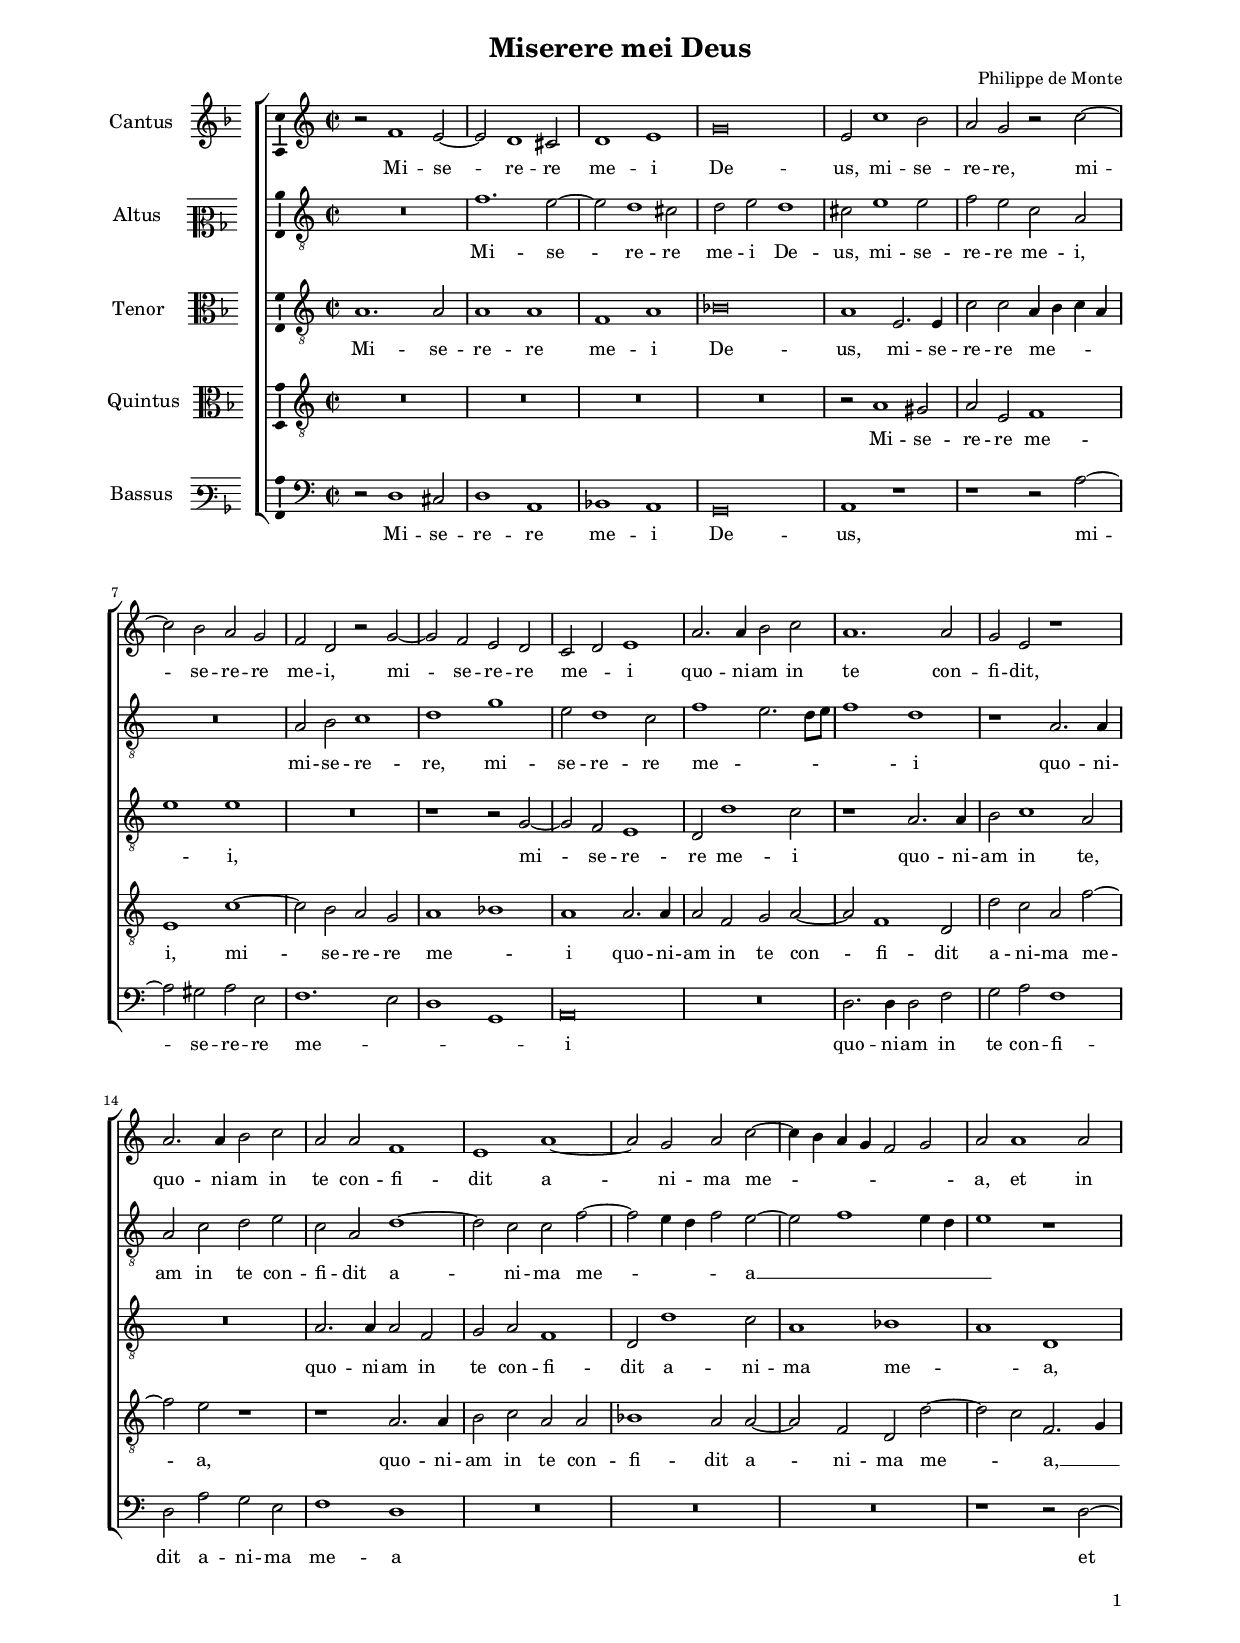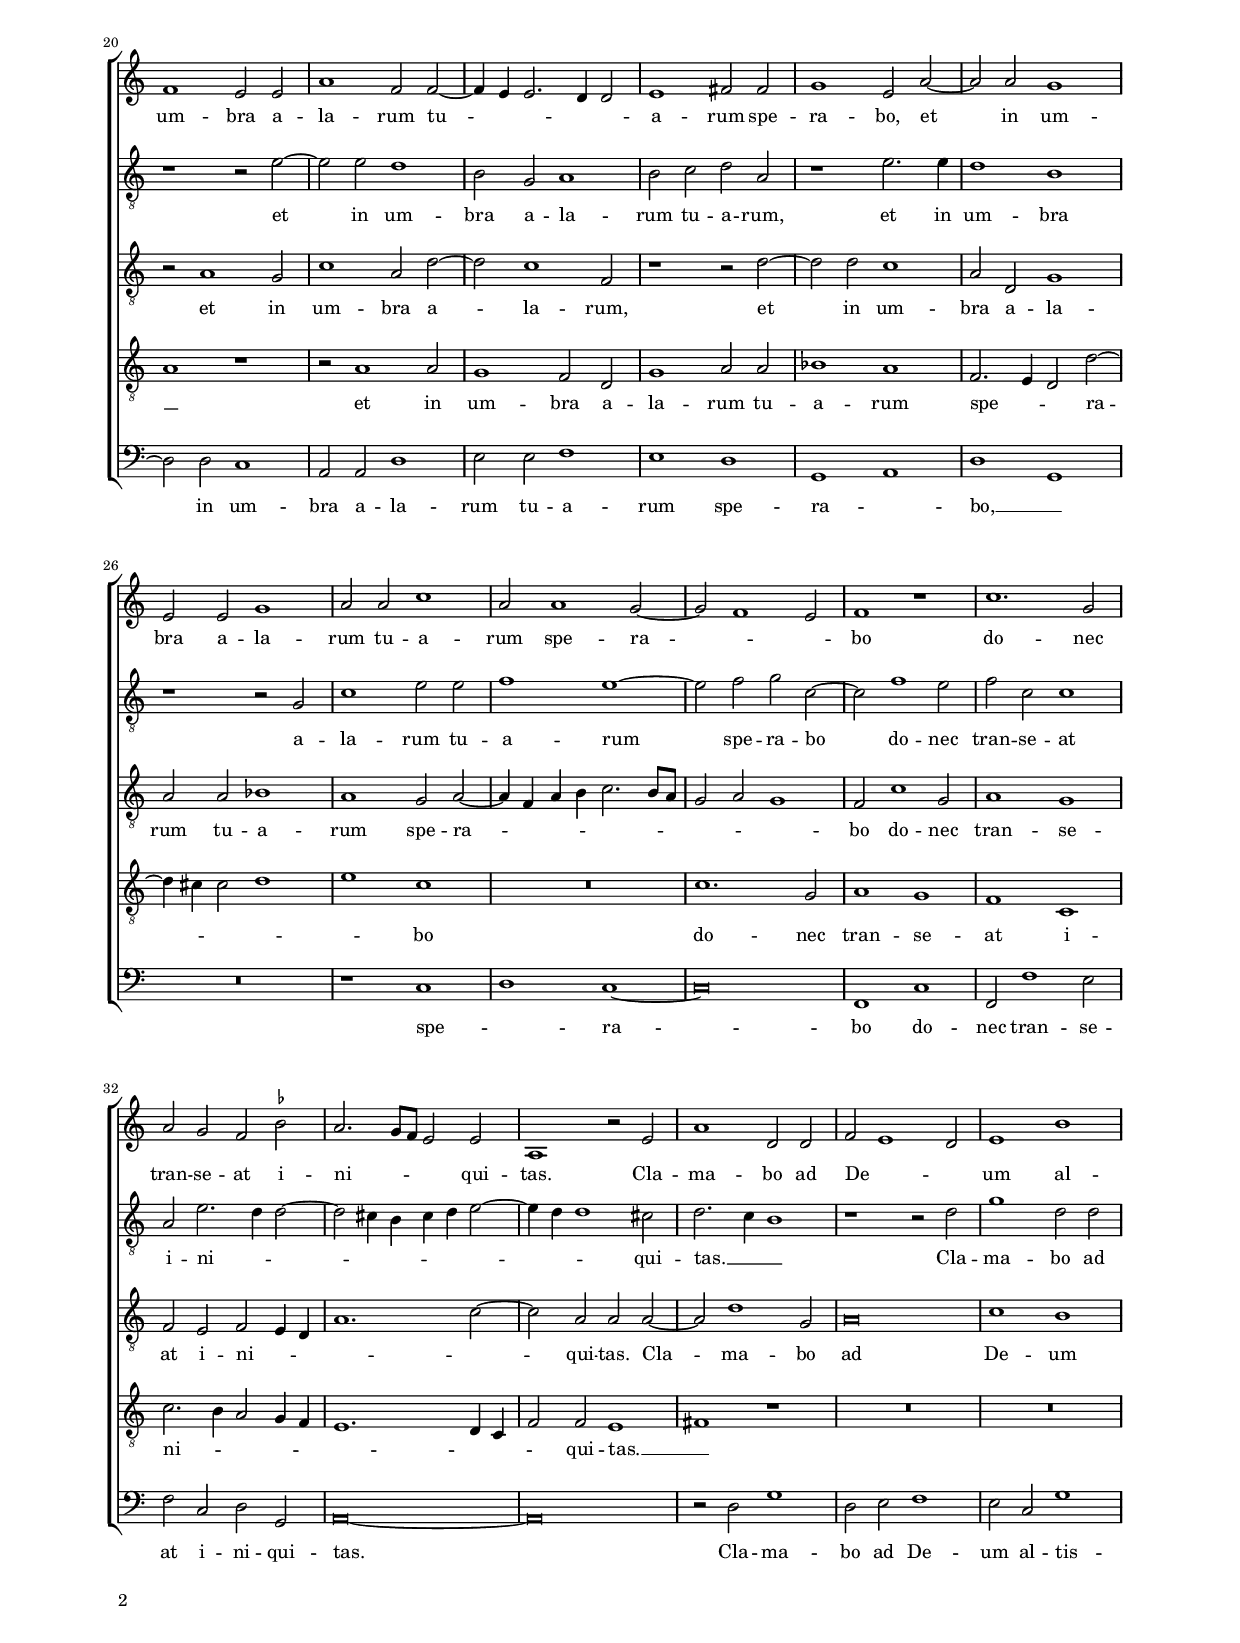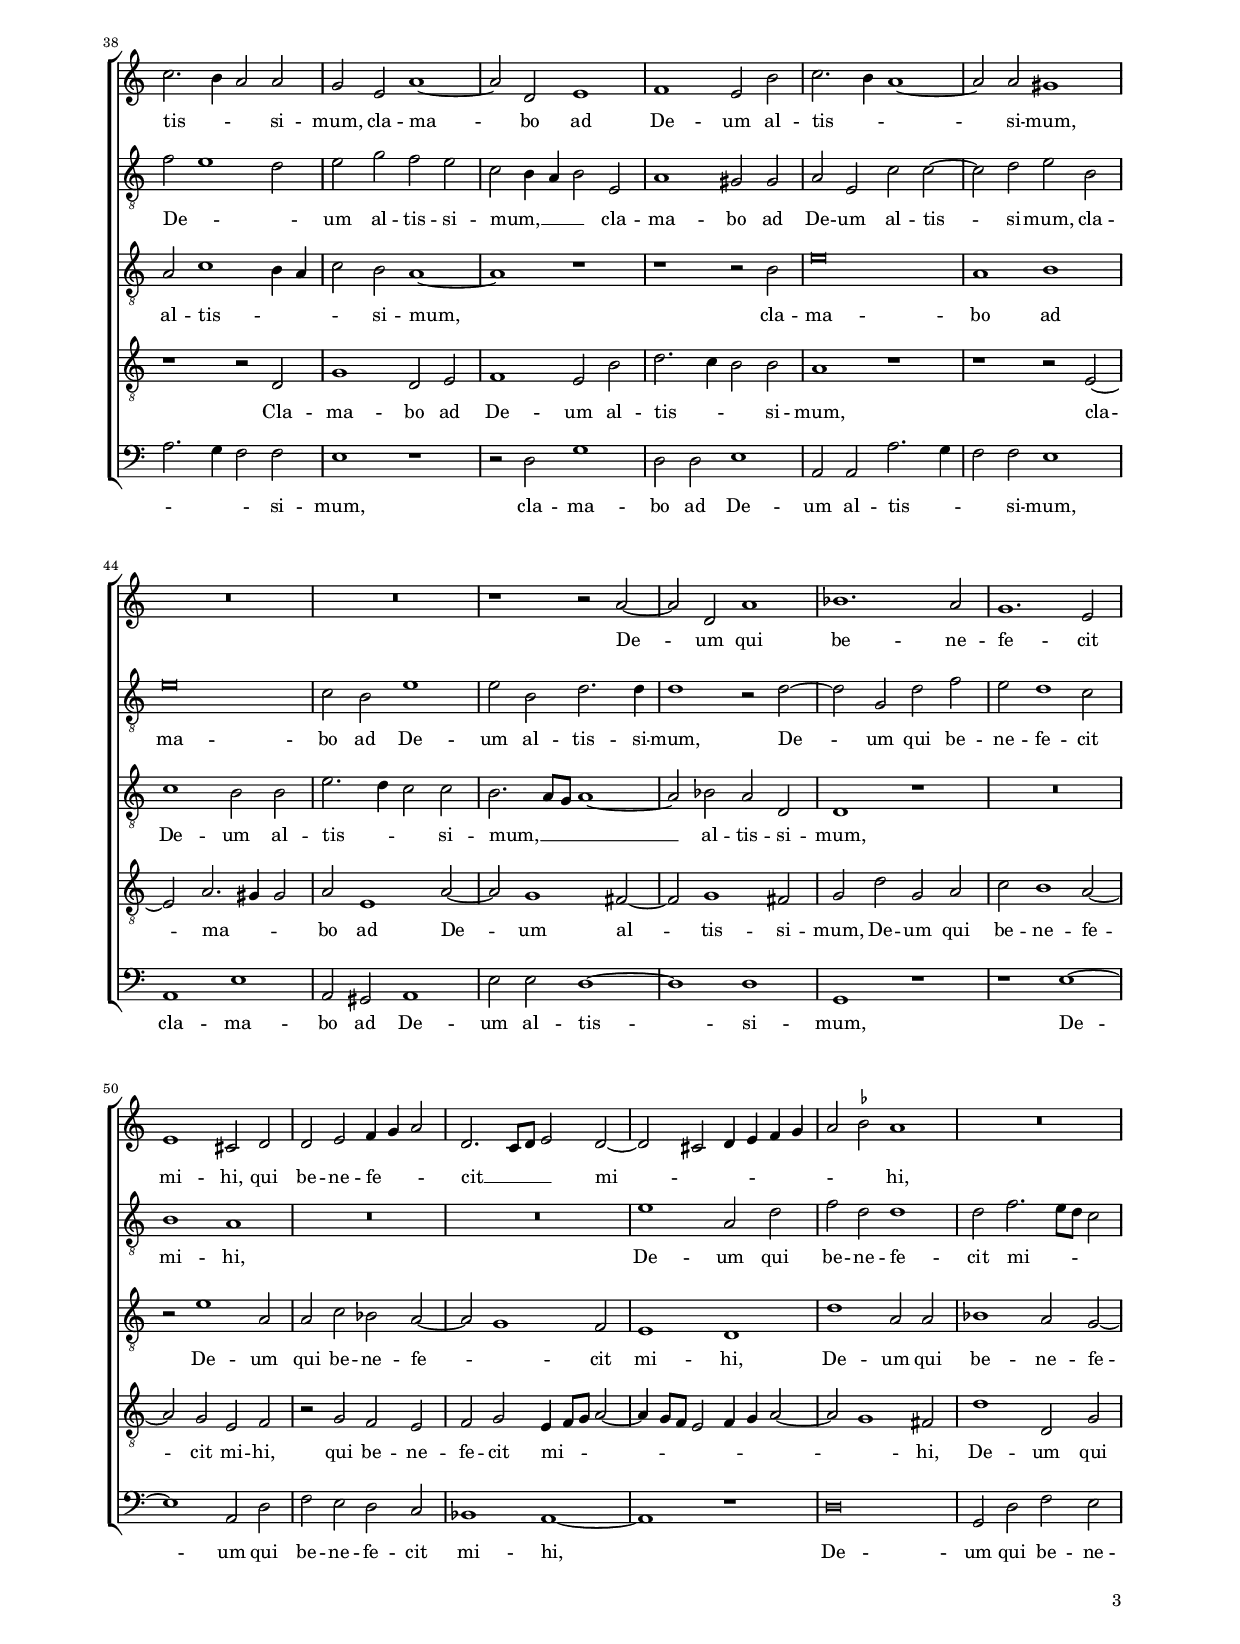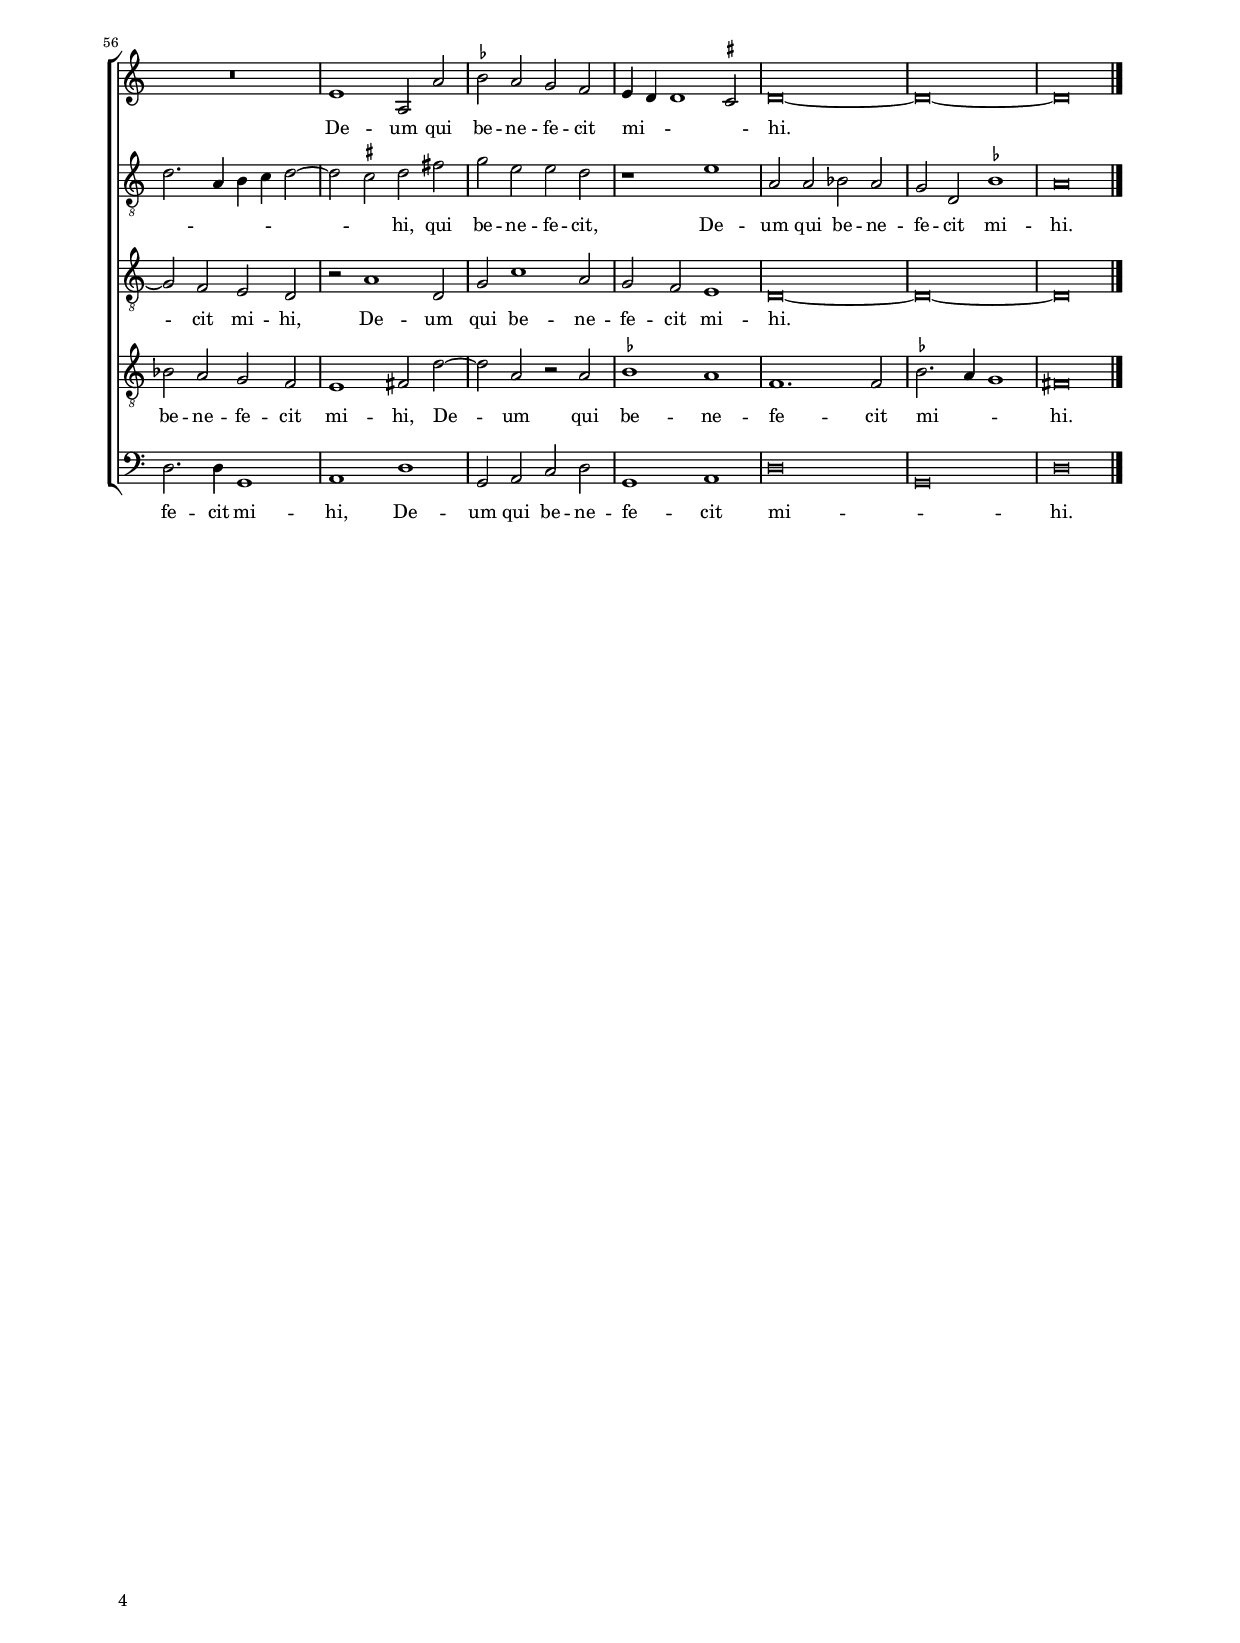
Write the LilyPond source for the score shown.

\header
{
  title="Miserere mei Deus"
  composer="Philippe de Monte"
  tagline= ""
}

\version "2.22.2"
\language deutsch
#(set-global-staff-size 15)
% #(set-default-paper-size "letter")
#(ly:set-option 'point-and-click #f)


\paper
	{
	top-margin = 1.8 \cm
	bottom-margin = 1.2 \cm
	left-margin = 2 \cm
	right-margin = 2 \cm
	ragged-bottom = ##f
	ragged-last-bottom = ##t
	print-page-number = ##f
	score-system-spacing = #'((basic-distance . 17) (minimum-distance . 14) (padding . 5) (strechability . 250))
	system-system-spacing = #'((basic-distance . 17) (minimum-distance . 14) (padding . 5) (strechability . 250))
    oddFooterMarkup=\markup   \fill-line { "" \fromproperty #'page:page-number-string }
    evenFooterMarkup=\markup  \fill-line { \fromproperty #'page:page-number-string "" }
    last-bottom-spacing = #'((basic-distance . 12) (minimum-distance . 7) (padding . 4))
%	systems-per-page = 3
%       page-count = 3
%	min-systems-per-page = 3
%	print-all-headers = ##t
%	print-first-page-number = ##t
%	first-page-number = 1
	}

	
global = {
	\key f \major
	\time 2/2 \set Score.measureLength = #(ly:make-moment 2/1)
    \skip 1*2*62 \bar "|."
	}

	ficta = { \once \set suggestAccidentals = ##t }

	forget = #(define-music-function (music) (ly:music?) #{
		\accidentalStyle forget
		$music
		\accidentalStyle default
		#})



incipitcantus = \markup { \score {
	{
	\set Staff.instrumentName = \markup { \fontsize #1 "Cantus" }
	\key f \major
	\clef violin
	s4 \bar ""
	}
	\layout  {
	raggedright = ##t
	indent = 1.6 \cm
	line-width = 2.2\cm
	\context { \Staff \remove Time_signature_engraver }
	\override Staff.Clef.Y-extent = #'(0 . 0)
	}} \hspace #1 }

      
incipitaltus = \markup { \score {
	{
	\set Staff.instrumentName = \markup { \fontsize #1 "Altus" }
	\key f \major
	\clef mezzosoprano
	s4 \bar ""
	}
	\layout  {
	raggedright = ##t
	indent = 1.6 \cm
	line-width = 2.2\cm
	\context { \Staff \remove Time_signature_engraver }
	\override Staff.Clef.Y-extent = #'(0 . 0)
	}} \hspace #1 }


incipittenor = \markup { \score {
	{
	\set Staff.instrumentName = \markup { \fontsize #1 "Tenor" }
	\key f \major
	\clef alto
	s4 \bar ""
	}
	\layout  {
	raggedright = ##t
	indent = 1.6 \cm
	line-width = 2.2\cm
	\context { \Staff \remove Time_signature_engraver }
	\override Staff.Clef.Y-extent = #'(0 . 0)
	}} \hspace #1 }
      
      
incipitquintus = \markup { \score {
	{
	\set Staff.instrumentName = \markup { \fontsize #1 "Quintus" }
	\key f \major
	\clef alto
	s4 \bar ""
	}
	\layout  {
	raggedright = ##t
	indent = 1.6 \cm
	line-width = 2.2\cm
	\context { \Staff \remove Time_signature_engraver }
	\override Staff.Clef.Y-extent = #'(0 . 0)
	}} \hspace #1 }
      
      
incipitbassus = \markup { \score {
	{
	\set Staff.instrumentName = \markup { \fontsize #1 "Bassus" }
	\key f \major
	\clef varbaritone
	s4 \bar ""
	}
	\layout  {
	raggedright = ##t
	indent = 1.6 \cm
	line-width = 2.2\cm
	\context { \Staff \remove Time_signature_engraver }
	\override Staff.Clef.Y-extent = #'(0 . 0)
	}} \hspace #1 }


cantus =  \relative c''
	{
	r2 b1 a2~
	a2 g1 fis2
	g1 a
	c\breve
%5
	a2 f'1 e2 |
	d2 c r f~
	f2 e d c
	b2 g r c~
	c2 b a g
%10
	f2 g a1 |
	d2. d4 e2 f
	d1. d2
	c2 a r1
	d2. d4 e2 f
%15
	d2 d b1 |
	a1 d~
	d2 c d f~
	f4 e d c b2 c
	d2 d1 d2
%20
	b1 a2 a |
	d1 b2 b~
	b4 a a2. g4 g2
	a1 h2 h
	c1 a2 d~
%25
	d2 d c1 |
	a2 a c1
	d2 d f1
	d2 d1 c2~
	c2 b1 a2
%30
	b1 r |
	f'1. c2
	d2 c b \ficta es
	d2. c8 b a2 a
	d,1 r2 a'
%35
	d1 g,2 g |
	b2 a1 g2
	a1 e'
	f2. e4 d2 d
	c2 a d1~
%40
	d2 g, a1 |
	b1 a2 e'
	f2. e4 d1~
	d2 d cis1
	R\breve
%45
	R\breve |
	r1 r2 d~
	d2 g, d'1
	es1. d2
	c1. a2
%50
	a1 fis2 g |
	g2 a b4 c d2
	g,2. f8 g a2 g~
	g2 fis g4 a b c
	d2 \ficta es d1
%55
	R\breve |
	R\breve
	a1 d,2 d'
	\ficta es2 d c b
	a4 g g1 \ficta fis2
%60
	g\breve~ |
	g\breve~
	g\breve |
	}


altus =  \relative c'
	{
	R\breve
	b'1. a2~
	a2 g1 fis2
	g2 a g1
%5
	fis2 a1 a2 |
	b2 a f d
	R\breve
	d2 e f1
	g1 c
%10
	a2 g1 f2 |
	b1 a2. g8 a
	b1 g
	r1 d2. d4
	d2 f g a
%15
	f2 d g1~ |
	g2 f f b~
	b2 a4 g b2 a~
	a2 b1 a4 g
	a1 r
%20
	r1 r2 a~ |
	a2 a g1
	e2 c d1
	e2 f g d
	r1 a'2. a4
%25
	g1 e |
	r1 r2 c
	f1 a2 a
	b1 a~
	a2 b c f,~
%30
	f2 b1 a2 |
	b2 f f1
	d2 a'2. g4 g2~
	g2 fis4 e fis g a2~
	a4 g g1 fis2
%35
	g2. f4 e1 |
	r1 r2 g
	c1 g2 g
	b2 a1 g2
	a2 c b a
%40
	f2 e4 d e2 a, |
	d1 cis2 cis
	d2 a f' f~
	f2 g a e
	a\breve
%45
	f2 e a1 |
	a2 e g2. g4
	g1 r2 g~
	g2 c, g' b
	a2 g1 f2
%50
	e1 d |
	R\breve
	R\breve
	a'1 d,2 g
	b2 g g1
%55
	g2 b2. a8 g f2 |
	g2. d4 e f g2~
	g2 \ficta fis g h
	c2 a a g
	r1 a
%60
	d,2 d es d |
	c2 g \ficta es'1
	d\breve |
	}


tenor =  \relative c'
	{
	d1. d2
	d1 d
	b1 d
	es\breve
%5
	d1 a2. a4 |
	f'2 f d4 e f d
	a'1 a
	R\breve
	r1 r2 c,~
%10
	c2 b a1 |
	g2 g'1 f2
	r1 d2. d4
	e2 f1 d2
	R\breve
%15
	d2. d4 d2 b |
	c2 d b1
	g2 g'1 f2
	d1 es
	d1 g,
%20
	r2 d'1 c2 |
	f1 d2 g~
	g2 f1 b,2
	r1 r2 g'~
	g2 g f1
%25
	d2 g, c1 |
	d2 d es1
	d1 c2 d~
	d4 b d e f2. e8 d
	c2 d c1
%30
	b2 f'1 c2 |
	d1 c
	b2 a b a4 g
	d'1. f2~
	f2 d d d~
%35
	d2 g1 c,2 |
	d\breve
	f1 e
	d2 f1 e4 d
	f2 e d1~
%40
	d1 r |
	r1 r2 e
	a\breve
	d,1 e
	f1 e2 e
%45
	a2. g4 f2 f |
	e2. d8 c d1~
	d2 es d g,
	g1 r
	R\breve
%50
	r2 a'1 d,2 |
	d2 f es d~
	d2 c1 b2
	a1 g
	g'1 d2 d
%55
	es1 d2 c~ |
	c2 b a g
	r2 d'1 g,2
	c2 f1 d2
	c2 b a1
%60
	g\breve~ |
	g\breve~
	g\breve |
	}


quintus  =  \relative c'
	{
	R\breve
	R\breve
	R\breve
	R\breve
%5
	r2 d1 cis2 |
	d2 a b1
	a1 f'~
	f2 e d c
	d1 es
%10
	d1 d2. d4 |
	d2 b c d~
	d2 b1 g2
	g'2 f d b'~
	b2 a r1
%15
	r1 d,2. d4 |
	e2 f d d
	es1 d2 d~
	d2 b g g'~
	g2 f b,2. c4
%20
	d1 r |
	r2 d1 d2
	c1 b2 g
	c1 d2 d
	es1 d
%25
	b2. a4 g2 g'~ |
	g4 fis fis2 g1
	a1 f
	R\breve
	f1. c2
%30
	d1 c |
	b1 f
	f'2. e4 d2 c4 b
	a1. g4 f
	b2 b a1
%35
	h1 r |
	R\breve
	R\breve
	r1 r2 g
	c1 g2 a
%40
	b1 a2 e' |
	g2. f4 e2 e
	d1 r
	r1 r2 a~
	a2 d2. cis4 cis2
%45
	d2 a1 d2~ |
	d2 c1 h2~
	h2 c1 h2
	c2 g' c, d
	f2 e1 d2~
%50
	d2 c a b |
	r2 c b a
	b2 c a4 b8 c d2~
	d4 c8 b a2 b4 c d2~
	d2 c1 h2
%55
	g'1 g,2 c |
	es2 d c b
	a1 h2 g'~
	g2 d r d
	\ficta es1 d
%60
	b1. b2 |
	\ficta es2. d4 c1
	h\breve |
	}


bassus  =  \relative c
	{
	r2 g'1 fis2
	g1 d
	es1 d
	c\breve
%5
	d1 r |
	r1 r2 d'~
	d2 cis d a
	b1. a2
	g1 c,
%10
	d\breve |
	R\breve
	g2. g4 g2 b
	c2 d b1
	g2 d' c a
%15
	b1 g |
	R\breve
	R\breve
	R\breve
	r1 r2 g~
%20
	g2 g f1 |
	d2 d g1
	a2 a b1
	a1 g
	c,1 d
%25
	g1 c, |
	R\breve
	r1 f
	g1 f~
	f\breve
%30
	b,1 f' |
	b,2 b'1 a2
	b2 f g c,
	d\breve~
	d\breve
%35
	r2 g c1 |
	g2 a b1
	a2 f c'1
	d2. c4 b2 b
	a1 r
%40
	r2 g c1 |
	g2 g a1
	d,2 d d'2. c4
	b2 b a1
	d,1 a'
%45
	d,2 cis d1 |
	a'2 a g1~
	g1 g
	c,1 r
	r1 a'~
%50
	a1 d,2 g |
	b2 a g f
	es1 d~
	d1 r
	g\breve
%55
	c,2 g' b a |
	g2. g4 c,1
	d1 g
	c,2 d f g
	c,1 d
%60
	g\breve |
	c,\breve
	g'\breve |
	}


lyricscantus = \lyricmode {
	Mi -- se -- re -- re me -- i De -- us,
        mi -- se -- re -- re,
        mi -- se -- re -- re me -- i,
        mi -- se -- re -- re me -- _ i
        quo -- ni -- am in te con -- fi -- dit,
        quo -- ni -- am in te con -- fi -- dit a -- ni -- ma me -- _ _ _ _ _ a,
        et in um -- bra a -- la -- rum tu -- _ _ _ _ a -- rum spe -- ra -- bo,
        et in um -- bra a -- la -- rum tu -- a -- rum spe -- ra -- _ _ bo
        do -- nec tran -- se -- at i -- ni -- _ _ _ qui -- tas.
        Cla -- ma -- bo ad De -- _ _ um al -- tis -- _ _ si -- mum,
        cla -- ma -- bo ad De -- um al -- tis -- _ _ si -- mum,
        De -- um qui be -- ne -- fe -- cit mi -- hi,
        qui be -- ne -- fe -- _ _ cit __ _ _ _ mi -- _ _ _ _ _ _ _ hi,
        De -- um qui be -- ne -- fe -- cit mi -- _ _ _ hi.
	}


lyricsaltus = \lyricmode {
	Mi -- se -- re -- re me -- i De -- us,
        mi -- se -- re -- re me -- i,
        mi -- se -- re -- re,
        mi -- se -- re -- re me -- _ _ _ _ i
        quo -- ni -- am in te con -- fi -- dit a -- ni -- ma me -- _ _ _ a __ _ _ _ _
        et in um -- bra a -- la -- rum tu -- a -- rum,
        et in um -- bra a -- la -- rum tu -- a -- rum spe -- ra -- bo
        do -- nec tran -- se -- at i -- ni -- _ _ _ _ _ _ _ _ _ qui -- tas. __ _ _
        Cla -- ma -- bo ad De -- _ _ um al -- tis -- si -- mum, __ _ _ _
        cla -- ma -- bo ad De -- um al -- tis -- si -- mum,
        cla -- ma -- bo ad De -- um al -- tis -- si -- mum,
        De -- um qui be -- ne -- fe -- cit mi -- hi,
        De -- um qui be -- ne -- fe -- cit mi -- _ _ _ _ _ _ _ _ _ hi,
        qui be -- ne -- fe -- cit,
        De -- um qui be -- ne -- fe -- cit mi -- hi.
	}


lyricstenor = \lyricmode {
	Mi -- se -- re -- re me -- i De -- us,
        mi -- se -- re -- re me -- _ _ _ _ i,
        mi -- se -- re -- re me -- i
        quo -- ni -- am in te,
        quo -- ni -- am in te con -- fi -- dit a -- ni -- ma me -- _ a,
        et in um -- bra a -- la -- rum,
        et in um -- bra a -- la -- rum tu -- a -- rum spe -- ra -- _ _ _ _ _ _ _ _ _ bo
        do -- nec tran -- se -- at i -- ni -- _ _ _ _ qui -- tas.
        Cla -- ma -- bo ad De -- um al -- tis -- _ _ _ si -- mum,
        cla -- ma -- bo ad De -- um al -- tis -- _ _ si -- mum, __ _ _ _
        al -- tis -- si -- mum,
        De -- um qui be -- ne -- fe -- _ cit mi -- hi,
        De -- um qui be -- ne -- fe -- cit mi -- hi,
        De -- um qui be -- ne -- fe -- cit mi -- hi.
	}


lyricsquintus = \lyricmode {
	Mi -- se -- re -- re me -- i,
        mi -- se -- re -- re me -- _ i
        quo -- ni -- am in te con -- fi -- dit a -- ni -- ma me -- a,
        quo -- ni -- am in te con -- fi -- dit a -- ni -- ma me -- _ a, __ _ _ 
        et in um -- bra a -- la -- rum tu -- a -- rum spe -- _ _ ra -- _ _ _ _ bo
        do -- nec tran -- se -- at i -- ni -- _ _ _ _ _ _ _ _ qui -- tas. __ _
        Cla -- ma -- bo ad De -- um al -- tis -- _ _ si -- mum,
        cla -- ma -- _ _ bo ad De -- um al -- tis -- si -- mum,
        De -- um qui be -- ne -- fe -- cit mi -- hi,
        qui be -- ne -- fe -- cit mi -- _ _ _ _ _ _ _ _ _ _ hi,
        De -- um qui be -- ne -- fe -- cit mi -- hi,
        De -- um qui be -- ne -- fe -- cit mi -- _ _ hi.
	}


lyricsbassus = \lyricmode {
	Mi -- se -- re -- re me -- i De -- us,
        mi -- se -- re -- re me -- _ _ _ i
        quo -- ni -- am in te con -- fi -- dit a -- ni -- ma me -- a
        et in um -- bra a -- la -- rum tu -- a -- rum spe -- ra -- _ bo, __ _
        spe -- _ ra -- bo
        do -- nec tran -- se -- at i -- ni -- qui -- tas.
        Cla -- ma -- bo ad De -- um al -- tis -- _ _ _ si -- mum,
        cla -- ma -- bo ad De -- um al -- tis -- _ _ si -- mum,
        cla -- ma -- bo ad De -- um al -- tis -- si -- mum,
        De -- um qui be -- ne -- fe -- cit mi -- hi,
        De -- um qui be -- ne -- fe -- cit mi -- hi,
        De -- um qui be -- ne -- fe -- cit mi -- _ hi.
	}


\score
{  
    \transpose f c {
	\new ChoirStaff \with { \override StaffGrouper.staff-staff-spacing.basic-distance = #12 }
	<<

	\new Staff << \global
	\new Voice="v1" {
		\set Staff.instrumentName=\incipitcantus
%		\set Staff.instrumentName= "S"
		\set Staff.midiInstrument = "reed organ"
		\clef violin
		\cantus }
	\new Lyrics \lyricsto "v1" {\lyricscantus }
	>>


	\new Staff << \global
	\new Voice="v2" {
		\set Staff.instrumentName=\incipitaltus
%		\set Staff.instrumentName= "A"
		\set Staff.midiInstrument = "reed organ"
                \clef "G_8"
		\altus}
	\new Lyrics \lyricsto "v2" {\lyricsaltus }
	>>


	\new Staff << \global
	\new Voice="v3" {
		\set Staff.instrumentName=\incipittenor
%		\set Staff.instrumentName= "T"
		\set Staff.midiInstrument = "reed organ"
                \clef "G_8"
		\tenor }
	\new Lyrics \lyricsto "v3" {\lyricstenor }
	>>


	\new Staff << \global
	\new Voice="v5" {
		\set Staff.instrumentName=\incipitquintus
%		\set Staff.instrumentName= "Q"
		\set Staff.midiInstrument = "reed organ"
                \clef "G_8"
		\quintus}
	\new Lyrics \lyricsto "v5" {\lyricsquintus }
	>>


	\new Staff << \global
	\new Voice="v4" {
		\set Staff.instrumentName=\incipitbassus
%		\set Staff.instrumentName= "B"
		\set Staff.midiInstrument = "reed organ"
                \clef bass 
		\bassus }
	\new Lyrics \lyricsto "v4" {\lyricsbassus}
	>>

	>>
	} % transpose

	\layout
	{
	indent = 2.5\cm
	\context { \Lyrics \override VerticalAxisGroup.nonstaff-relatedstaff-spacing.padding = #1.4 }
%	\context { \Lyrics \override LyricText.font-size = #1 }
	\context { \Staff \override TimeSignature.break-visibility = #end-of-line-invisible }
	\context { \Staff \consists "Ambitus_engraver" }
	\context { \Score \override BarNumber.padding = #2 }
	\context { \Voice \override NoteHead.style = #'baroque }
	}

\midi
	{
    	\tempo 2 = 90
	}

}


% EOF
